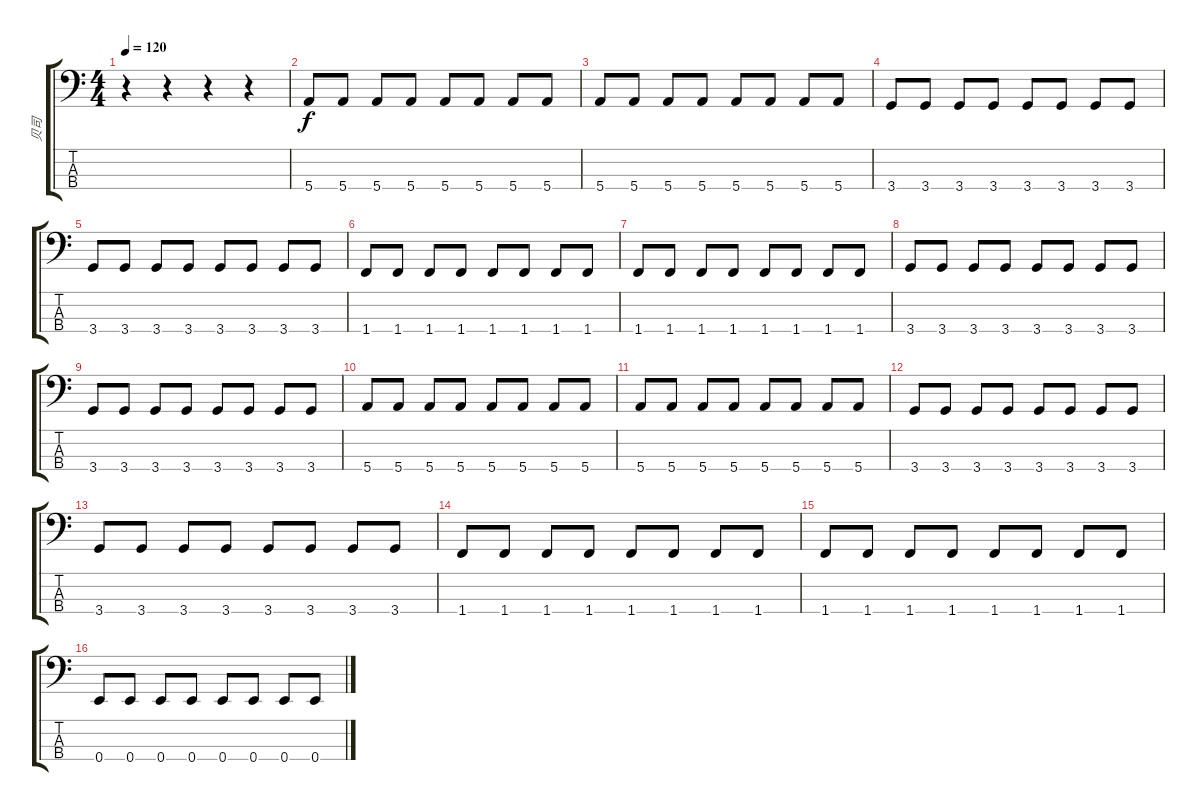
\track ("贝司" "贝司") {instrument acousticguitarnylon}
\staff {score tabs}
\tuning (G2 D2 A1 E1) {hide}
\ts (4 4)
\tempo 120
\clef f4
\ks c
r.4{dy f instrument acousticguitarnylon} r.4 r.4 r.4 |
5.4.8 5.4.8 5.4.8 5.4.8 5.4.8 5.4.8 5.4.8 5.4.8 |
5.4.8 5.4.8 5.4.8 5.4.8 5.4.8 5.4.8 5.4.8 5.4.8 |
3.4.8 3.4.8 3.4.8 3.4.8 3.4.8 3.4.8 3.4.8 3.4.8 |
3.4.8 3.4.8 3.4.8 3.4.8 3.4.8 3.4.8 3.4.8 3.4.8 |
1.4.8 1.4.8 1.4.8 1.4.8 1.4.8 1.4.8 1.4.8 1.4.8 |
1.4.8 1.4.8 1.4.8 1.4.8 1.4.8 1.4.8 1.4.8 1.4.8 |
3.4.8 3.4.8 3.4.8 3.4.8 3.4.8 3.4.8 3.4.8 3.4.8 |
3.4.8 3.4.8 3.4.8 3.4.8 3.4.8 3.4.8 3.4.8 3.4.8 |
5.4.8 5.4.8 5.4.8 5.4.8 5.4.8 5.4.8 5.4.8 5.4.8 |
5.4.8 5.4.8 5.4.8 5.4.8 5.4.8 5.4.8 5.4.8 5.4.8 |
3.4.8 3.4.8 3.4.8 3.4.8 3.4.8 3.4.8 3.4.8 3.4.8 |
3.4.8 3.4.8 3.4.8 3.4.8 3.4.8 3.4.8 3.4.8 3.4.8 |
1.4.8 1.4.8 1.4.8 1.4.8 1.4.8 1.4.8 1.4.8 1.4.8 |
1.4.8 1.4.8 1.4.8 1.4.8 1.4.8 1.4.8 1.4.8 1.4.8 |
0.4.8 0.4.8 0.4.8 0.4.8 0.4.8 0.4.8 0.4.8 0.4.8
